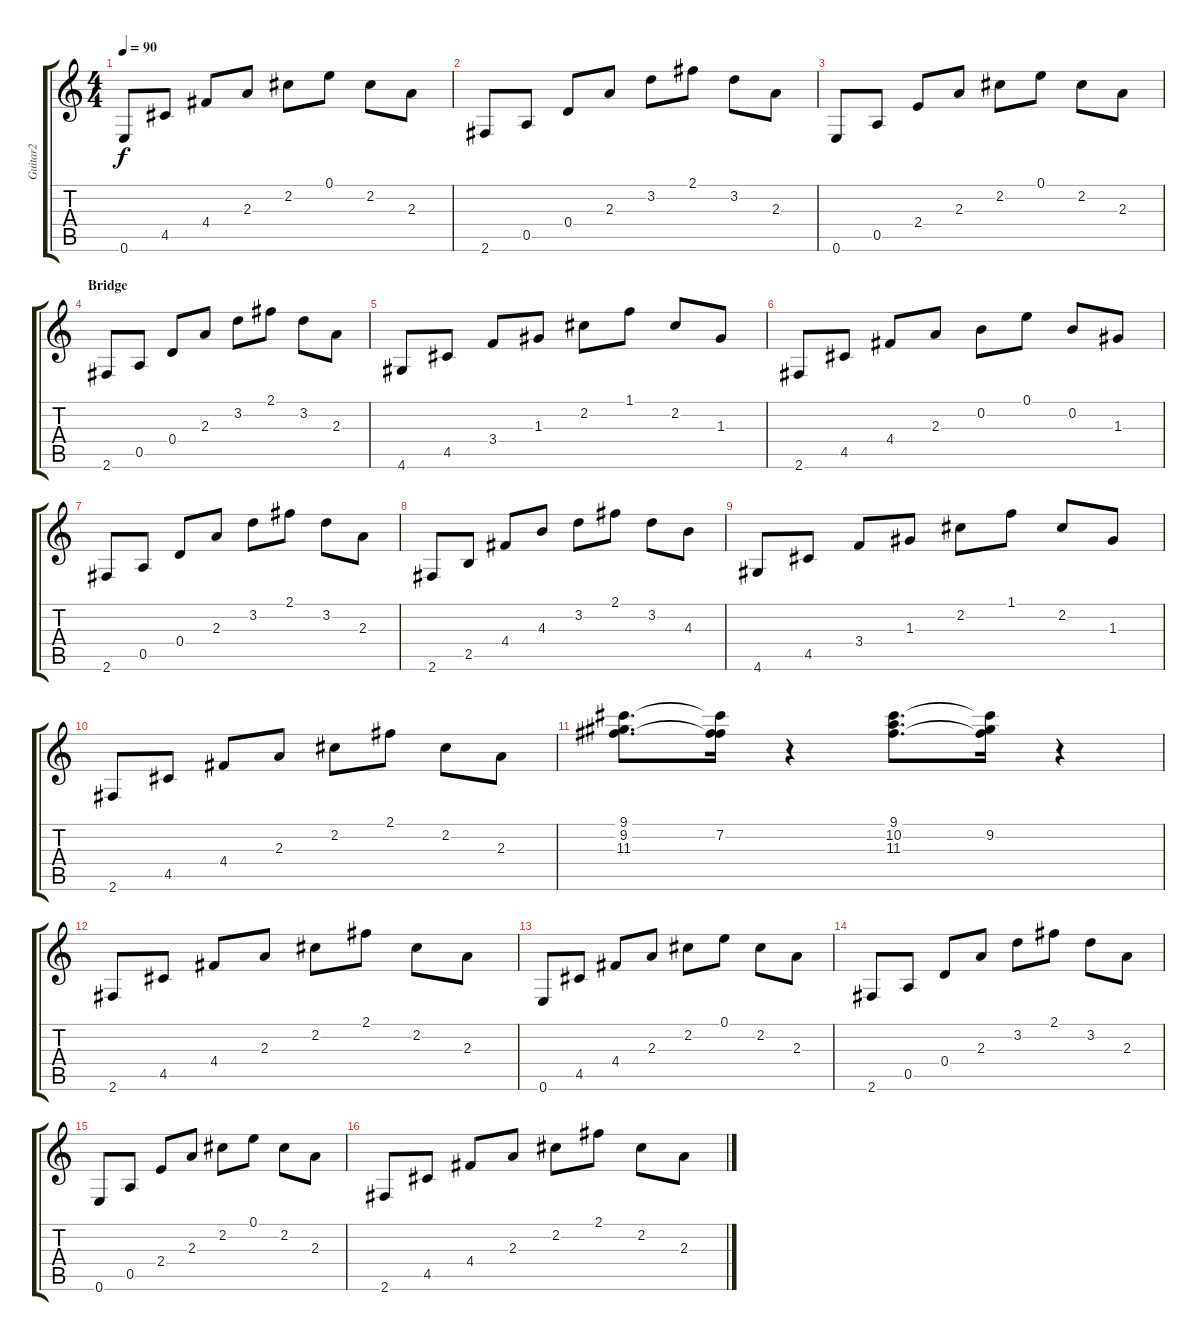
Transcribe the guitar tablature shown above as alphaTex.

\track ("Guitar2" "Guitar2") {instrument electricguitarmuted}
\staff {score tabs}
\tuning (E4 B3 G3 D3 A2 E2) {hide}
\ts (4 4)
\tempo 90
\clef g2
\ks c
0.6.8{dy f} 4.5.8 4.4.8 2.3.8 2.2.8 0.1.8 2.2.8 2.3.8 |
2.6.8 0.5.8 0.4.8 2.3.8 3.2.8 2.1.8 3.2.8 2.3.8 |
0.6.8 0.5.8 2.4.8 2.3.8 2.2.8 0.1.8 2.2.8 2.3.8 |
\section ("" "Bridge")
2.6.8 0.5.8 0.4.8 2.3.8 3.2.8 2.1.8 3.2.8 2.3.8 |
4.6.8 4.5.8 3.4.8 1.3.8 2.2.8 1.1.8 2.2.8 1.3.8 |
2.6.8 4.5.8 4.4.8 2.3.8 0.2.8 0.1.8 0.2.8 1.3.8 |
2.6.8 0.5.8 0.4.8 2.3.8 3.2.8 2.1.8 3.2.8 2.3.8 |
2.6.8 2.5.8 4.4.8 4.3.8 3.2.8 2.1.8 3.2.8 4.3.8 |
4.6.8 4.5.8 3.4.8 1.3.8 2.2.8 1.1.8 2.2.8 1.3.8 |
2.6.8 4.5.8 4.4.8 2.3.8 2.2.8 2.1.8 2.2.8 2.3.8 |
(9.1 9.2 11.3).8{d} (9.1{t} 7.2 11.3{t}).16 r.4 (9.1 10.2 11.3).8{d} (9.1{t} 9.2 11.3{t}).16 r.4 |
2.6.8 4.5.8 4.4.8 2.3.8 2.2.8 2.1.8 2.2.8 2.3.8 |
0.6.8 4.5.8 4.4.8 2.3.8 2.2.8 0.1.8 2.2.8 2.3.8 |
2.6.8 0.5.8 0.4.8 2.3.8 3.2.8 2.1.8 3.2.8 2.3.8 |
0.6.8 0.5.8 2.4.8 2.3.8 2.2.8 0.1.8 2.2.8 2.3.8 |
2.6.8 4.5.8 4.4.8 2.3.8 2.2.8 2.1.8 2.2.8 2.3.8
